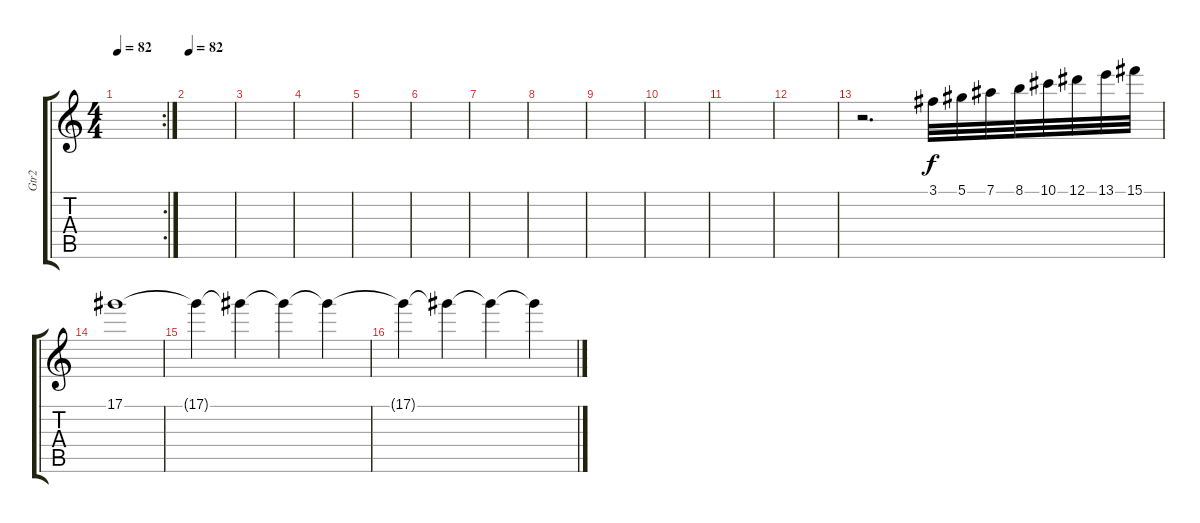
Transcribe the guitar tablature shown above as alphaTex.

\track ("Gtr2" "Gtr2") {instrument overdrivenguitar}
\staff {score tabs}
\tuning (Eb4 Bb3 Gb3 Db3 Ab2 Eb2) {hide}
\rc 2
\ts (4 4)
\tempo 82
\clef g2
\ks c
|
\tempo 82
|
|
|
|
|
|
|
|
|
|
|
r.2{d} 3.1.32{volume 14 instrument stringensemble1} 5.1.32 7.1.32 8.1.32 10.1.32 12.1.32 13.1.32 15.1.32 |
17.1.1 |
17.1{t}.4 17.1{t}.4{volume 13} 17.1{t}.4{volume 12} 17.1{t}.4{volume 11} |
17.1{t}.4{volume 10} 17.1{t}.4{volume 9} 17.1{t}.4{volume 8} 17.1{t}.4{volume 7}
